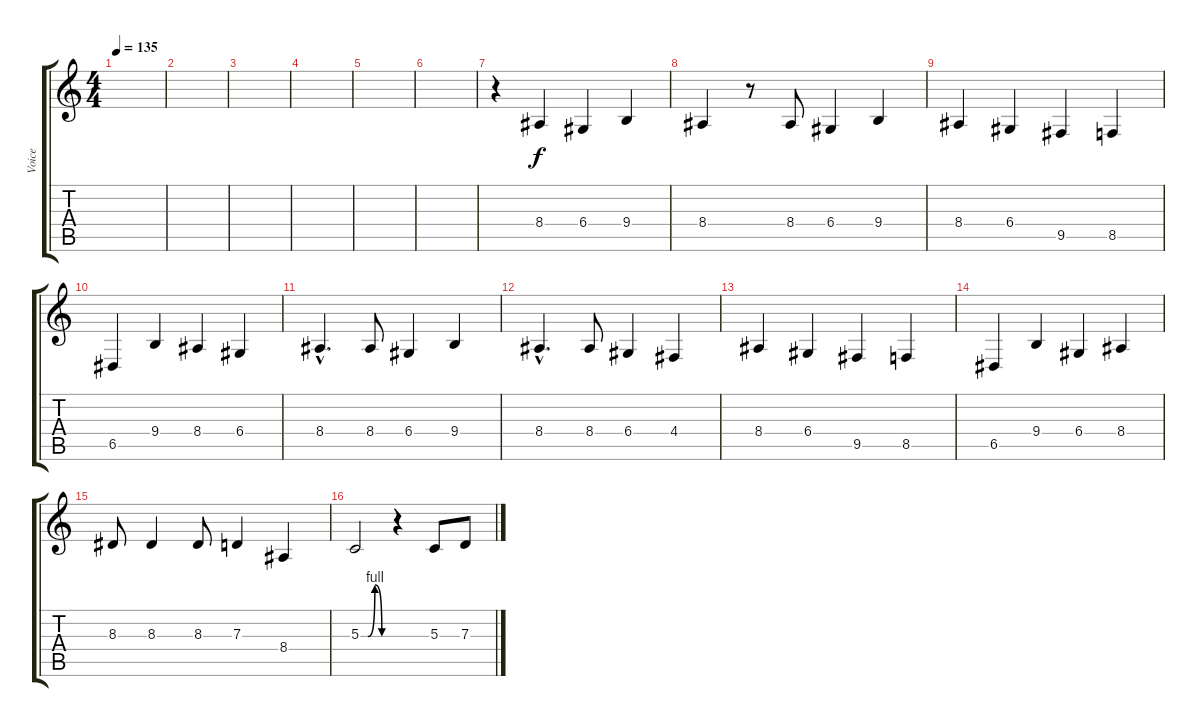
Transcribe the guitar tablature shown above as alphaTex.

\track ("Voice" "Voice") {instrument flute}
\staff {score tabs}
\tuning (E4 B3 G3 D3 A2 E2) {hide}
\ts (4 4)
\tempo 135
\clef g2
\ks c
|
|
|
|
|
|
r.4 8.4.4 6.4.4 9.4.4 |
8.4.4 r.8 8.4.8 6.4.4 9.4.4 |
8.4.4 6.4.4 9.5.4 8.5.4 |
6.5.4 9.4.4 8.4.4 6.4.4 |
8.4{hac}.4{d} 8.4.8 6.4.4 9.4.4 |
8.4{hac}.4{d} 8.4.8 6.4.4 4.4.4 |
8.4.4 6.4.4 9.5.4 8.5.4 |
6.5.4 9.4.4 6.4.4 8.4.4 |
8.3.8 8.3.4 8.3.8 7.3.4 8.4.4 |
5.3{be (custom 0 0 15 0 30 4 45 0 60 0)}.2 r.4 5.3.8 7.3.8
